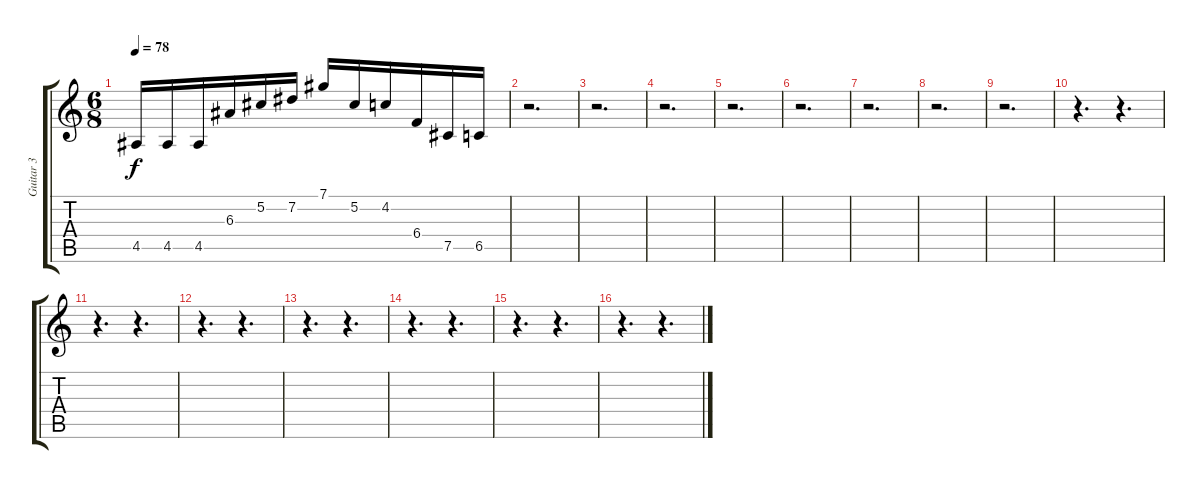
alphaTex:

\track ("Guitar 3" "Guitar 3") {instrument overdrivenguitar}
\staff {score tabs}
\tuning (Db4 Ab3 E3 B2 Gb2 Db2) {hide}
\ts (6 8)
\tempo 78
\clef g2
\ks c
4.5.16{dy f} 4.5.16 4.5.16 6.3.16 5.2.16 7.2.16 7.1.16 5.2.16 4.2.16 6.4.16 7.5.16 6.5.16 |
r.2{d} |
r.2{d} |
r.2{d} |
r.2{d} |
r.2{d} |
r.2{d} |
r.2{d} |
r.2{d} |
r.4{d} r.4{d} |
r.4{d} r.4{d} |
r.4{d} r.4{d} |
r.4{d} r.4{d} |
r.4{d} r.4{d} |
r.4{d} r.4{d} |
r.4{d} r.4{d}
